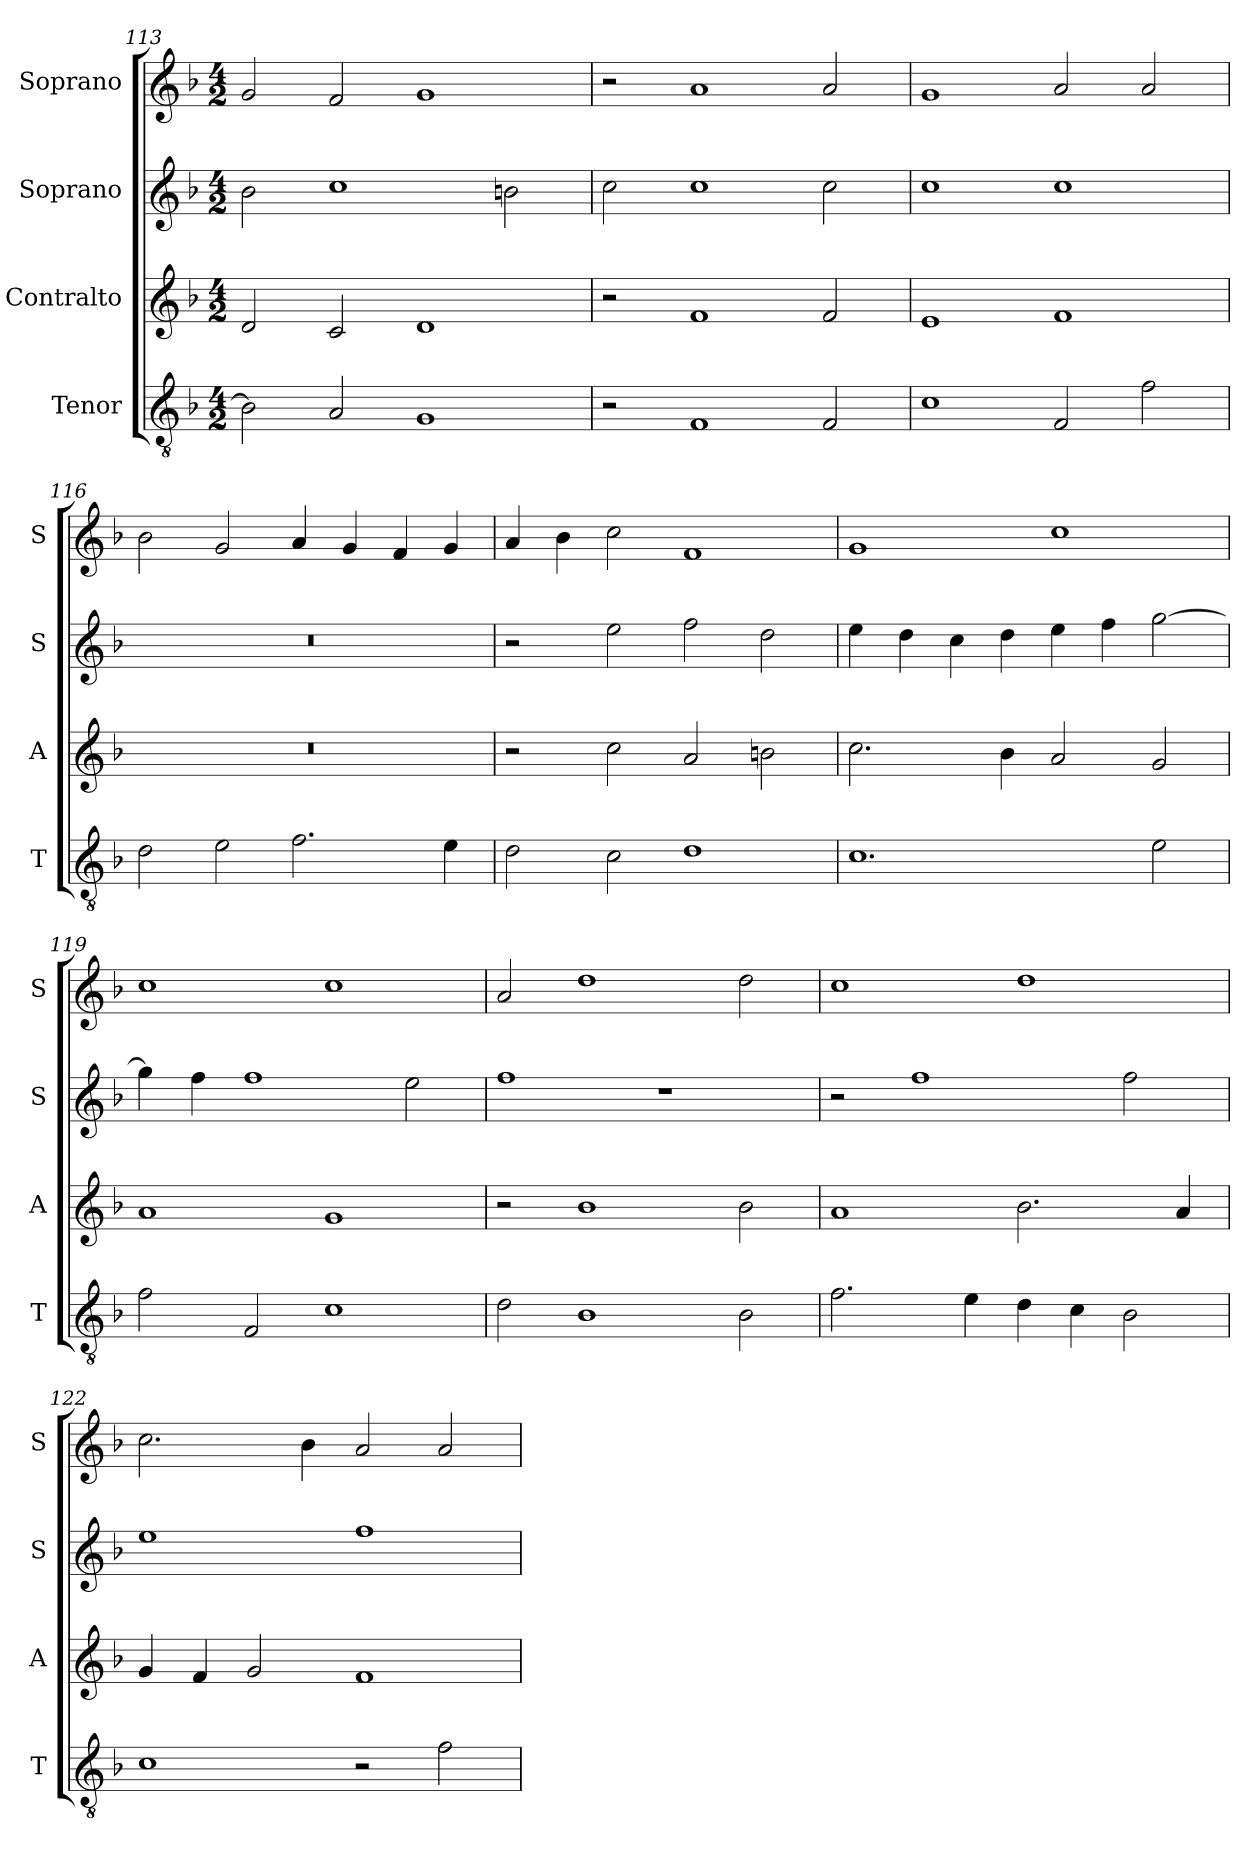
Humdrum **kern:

**kern	**kern	**kern	**kern
*part4	*part3	*part2	*part1
*staff4	*staff3	*staff2	*staff1
*I"Tenor	*I"Contralto	*I"Soprano	*I"Soprano
*I'T	*I'A	*I'S	*I'S
*clefGv2	*clefG2	*clefG2	*clefG2
*k[b-]	*k[b-]	*k[b-]	*k[b-]
*F:ion	*F:ion	*F:ion	*F:ion
*M4/2	*M4/2	*M4/2	*M4/2
=113	=113	=113	=113
2B-]	2d	2b-	2g
2A	2c	1cc	2f
1G	1d	.	1g
.	.	2bn	.
=114	=114	=114	=114
2r	2r	2cc	2r
1F	1f	1cc	1a
2F	2f	2cc	2a
=115	=115	=115	=115
1c	1e	1cc	1g
2F	1f	1cc	2a
2f	.	.	2a
=116	=116	=116	=116
2d	0r	0r	2b-
2e	.	.	2g
2.f	.	.	4a
.	.	.	4g
.	.	.	4f
4e	.	.	4g
=117	=117	=117	=117
2d	2r	2r	4a
.	.	.	4b-
2c	2cc	2ee	2cc
1d	2a	2ff	1f
.	2bn	2dd	.
=118	=118	=118	=118
1.c	2.cc	4ee	1g
.	.	4dd	.
.	.	4cc	.
.	4b-	4dd	.
.	2a	4ee	1cc
.	.	4ff	.
2e	2g	[2gg	.
=119	=119	=119	=119
2f	1a	4gg]	1cc
.	.	4ff	.
2F	.	1ff	.
1c	1g	.	1cc
.	.	2ee	.
=120	=120	=120	=120
2d	2r	1ff	2a
1B-	1b-	.	1dd
.	.	1r	.
2B-	2b-	.	2dd
=121	=121	=121	=121
2.f	1a	2r	1cc
.	.	1ff	.
4e	.	.	.
4d	2.b-	.	1dd
4c	.	.	.
2B-	.	2ff	.
.	4a	.	.
=122	=122	=122	=122
1c	4g	1ee	2.cc
.	4f	.	.
.	2g	.	.
.	.	.	4b-
2r	1f	1ff	2a
2f	.	.	2a
=	=	=	=
*-	*-	*-	*-
